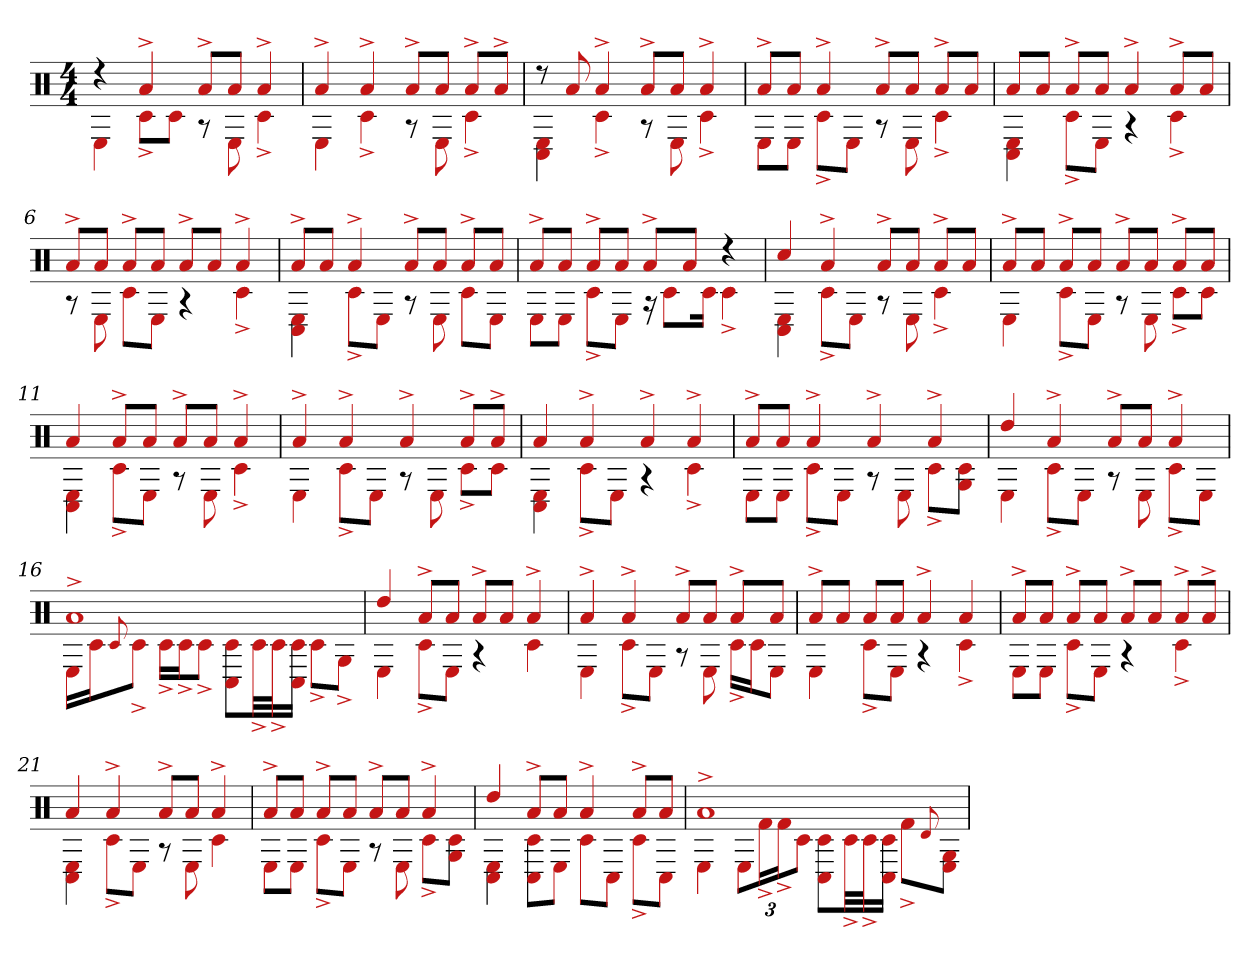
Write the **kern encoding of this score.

**kern
*part1
*staff1
*clefX
*k[]
*M4/4
=1
*^
4r	4E
4a^	8c#^L
.	8c#J
8a^L	8r
8aJ	8E
4a^	4c#^
=2	=2
4a^	4E
4a^	4c#^
8a^L	8r
8aJ	8E
8a^L	4c#^
8a^J	.
=3	=3
8r	4C# 4E
8a	.
4a^	4c#^
8a^L	8r
8aJ	8E
4a^	4c#^
=4	=4
8a^L	8EL
8aJ	8EJ
4a^	8c#^L
.	8EJ
8a^L	8r
8aJ	8E
8a^L	4c#^
8aJ	.
=5	=5
8aL	4C# 4E
8aJ	.
8a^L	8c#^L
8aJ	8EJ
4a^	4r
8a^L	4c#^
8aJ	.
=6	=6
8a^L	8r
8aJ	8E
8a^L	8c#L
8aJ	8EJ
8a^L	4r
8aJ	.
4a^	4c#^
=7	=7
8a^L	4C# 4E
8aJ	.
4a^	8c#^L
.	8EJ
8a^L	8r
8aJ	8E
8a^L	8c#L
8aJ	8EJ
=8	=8
8a^L	8EL
8aJ	8EJ
8a^L	8c#^L
8aJ	8EJ
8a^L	16r
.	8c#L
8aJ	.
.	16c#Jk
4r	4c#^
=9	=9
4cc#	4C# 4E
4a^	8c#^L
.	8EJ
8a^L	8r
8aJ	8E
8a^L	4c#^
8aJ	.
=10	=10
8a^L	4E
8aJ	.
8a^L	8c#^L
8aJ	8EJ
8a^L	8r
8aJ	8E
8a^L	8c#^L
8aJ	8c#J
=11	=11
4a	4C# 4E
8a^L	8c#^L
8aJ	8EJ
8a^L	8r
8aJ	8E
4a^	4c#^
=12	=12
4a^	4E
4a^	8c#^L
.	8EJ
4a^	8r
.	8E
8a^L	8c#^L
8a^J	8c#J
=13	=13
4a	4C# 4E
4a^	8c#^L
.	8EJ
4a^	4r
4a^	4c#^
=14	=14
8a^L	8EL
8aJ	8EJ
4a^	8c#^L
.	8EJ
4a^	8r
.	8E
4a^	8c#^L
.	8G 8c#J
=15	=15
4dd	4E
4a^	8c#^L
.	8EJ
8a^L	8r
8aJ	8E
4a^	8c#^L
.	8EJ
=16	=16
1a^	16ELL
.	16c#J
.	8qqc#
.	8c#^J
.	16c#^LL
.	16c#^J
.	8c#^J
.	8C# 8c#L
.	32c#^LL
.	32c#^J
.	16c# 16C#JJ
.	8c#^L
.	8G^J
=17	=17
4dd	4E
8a^L	8c#^L
8aJ	8EJ
8a^L	4r
8aJ	.
4a^	4c#
=18	=18
4a^	4E
4a^	8c#^L
.	8EJ
8a^L	8r
8aJ	8E
8a^L	16c#^LL
.	16c#J
8aJ	8EJ
=19	=19
8a^L	4E
8aJ	.
8aL	8c#^L
8aJ	8EJ
4a^	4r
4a	4c#^
=20	=20
8a^L	8EL
8aJ	8EJ
8a^L	8c#^L
8aJ	8EJ
8a^L	4r
8aJ	.
8a^L	4c#^
8a^J	.
=21	=21
4a	4C# 4E
4a^	8c#^L
.	8EJ
8a^L	8r
8aJ	8E
4a^	4c#
=22	=22
8a^L	8EL
8aJ	8EJ
8a^L	8c#^L
8aJ	8EJ
8a^L	8r
8aJ	8E
4a^	8c#^L
.	8G 8c#J
=23	=23
4dd	4C# 4E
8a^L	8C# 8c#L
8aJ	8EJ
4a^	8c#L
.	8C#J
8a^L	8c#^L
8aJ	8C#J
=24	=24
1a^	4E
.	12EL
.	24f#^L
.	24f#^J
.	12c#J
.	8C# 8c#L
.	32c#^LL
.	32c#^J
.	16c# 16C#JJ
.	8f#^L
.	8qqd
.	8G 8EJ
*v	*v
=
*-
